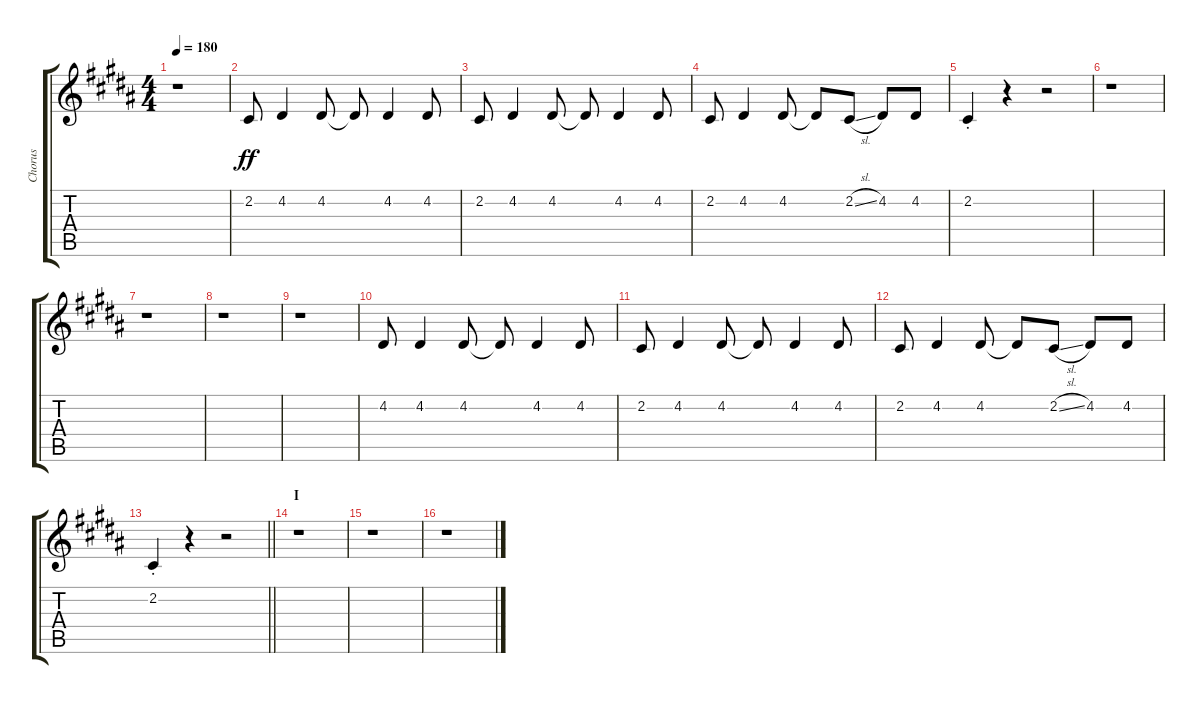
\track ("Chorus" "Chorus") {instrument voiceoohs}
\staff {score tabs}
\tuning (E4 B3 G3 D3 A2 E2) {hide}
\ts (4 4)
\tempo 180
\clef g2
\ks b
r.1{dy ff} |
2.2.8 4.2.4 4.2.8 4.2{t}.8 4.2.4 4.2.8 |
2.2.8 4.2.4 4.2.8 4.2{t}.8 4.2.4 4.2.8 |
2.2.8 4.2.4 4.2.8 4.2{t}.8 2.2{sl}.8 4.2.8 4.2.8 |
2.2{st}.4 r.4 r.2 |
r.1 |
r.1 |
r.1 |
r.1 |
4.2.8 4.2.4 4.2.8 4.2{t}.8 4.2.4 4.2.8 |
2.2.8 4.2.4 4.2.8 4.2{t}.8 4.2.4 4.2.8 |
2.2.8 4.2.4 4.2.8 4.2{t}.8 2.2{sl}.8 4.2.8 4.2.8 |
\barLineRight lightlight
2.2{st}.4 r.4 r.2 |
\section ("" "I")
r.1 |
r.1 |
r.1
